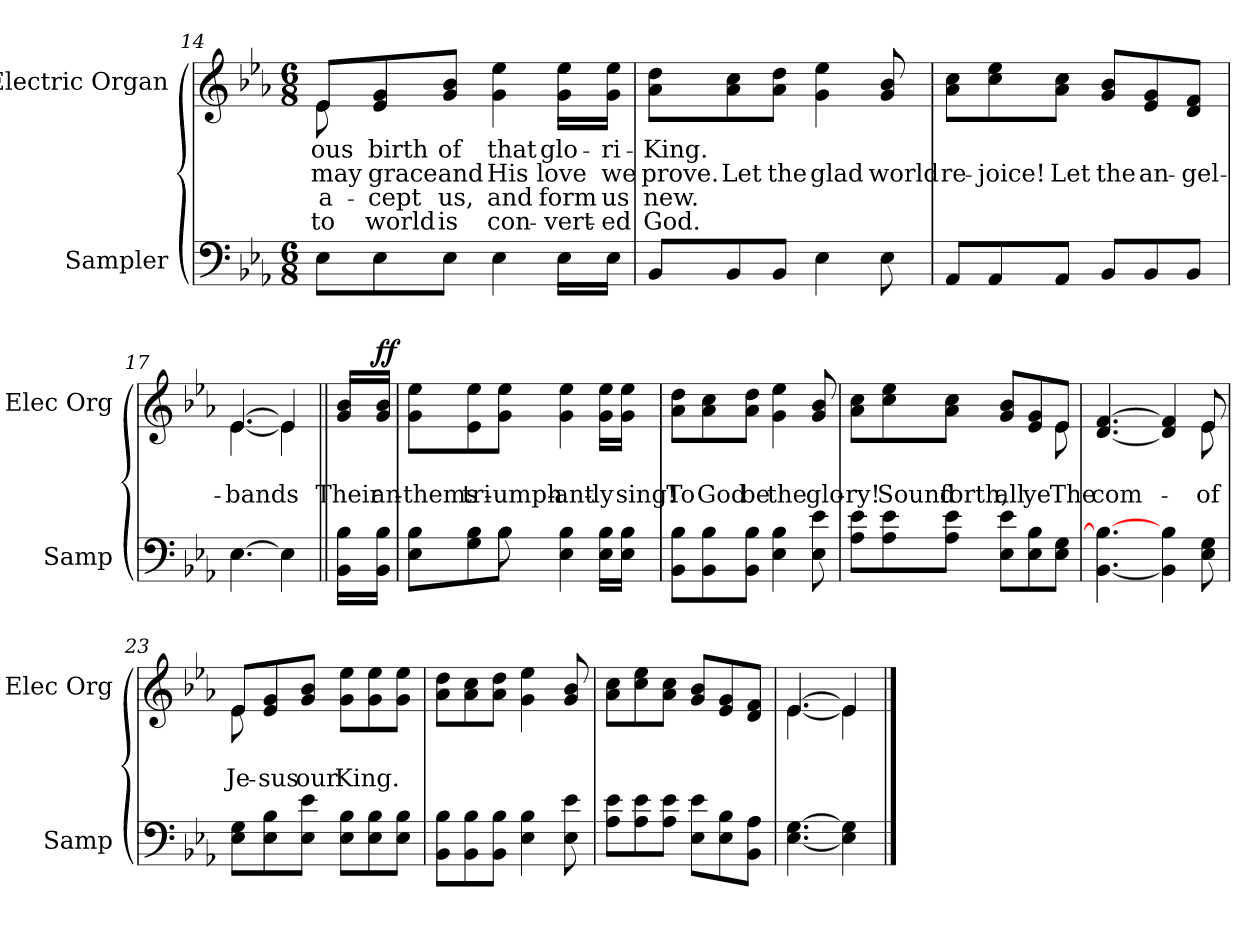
**kern	**kern	**text	**text	**text	**text	**dynam
*part2	*part1	*part1	*part1	*part1	*part1	*part1
*staff2	*staff1	*staff1	*staff1	*staff1	*staff1	*staff1
*I"Sampler	*I"Electric Organ	*	*	*	*	*
*I'Samp	*I'Elec Org	*	*	*	*	*
*clefF4	*clefG2	*	*	*	*	*
*k[b-e-a-]	*k[b-e-a-]	*	*	*	*	*
*E-:	*E-:	*	*	*	*	*
*M6/8	*M6/8	*	*	*	*	*
=14	=14	=14	=14	=14	=14	=14
*	*^	*	*	*	*	*
8E-\L	8e-/L	8e-	-ous	may	a-	to	.
8E-\	8e-/ 8g/	2ryy	birth	grace	-cept	world	.
8E-\J	8g/ 8b-/J	.	of	and	us,	is	.
4E-	4g 4ee-	.	that	His	and	con-	.
16E-\LL	16g\ 16ee-\LL	8ryy	glo-	love	form	-vert-	.
16E-\JJ	16g\ 16ee-\JJ	.	-ri-	we	us	-ed	.
*	*v	*v	*	*	*	*	*
=15	=15	=15	=15	=15	=15	=15
8BB-/L	8a-\ 8dd\L	King.	prove.	-new.	God.	.
8BB-/	8a-\ 8cc\	.	Let	.	.	.
8BB-/J	8a-\ 8dd\J	.	the	.	.	.
4E-	4g 4ee-	.	glad	.	.	.
8E-	8g 8b-	.	world	.	.	.
=16	=16	=16	=16	=16	=16	=16
8AA-/L	8a-\ 8cc\L	.	re-	.	.	.
8AA-/	8cc\ 8ee-\	.	-joice!	.	.	.
8AA-/J	8a-\ 8cc\J	.	Let	.	.	.
8BB-/L	8g/ 8b-/L	.	the	.	.	.
8BB-/	8e-/ 8g/	.	an-	.	.	.
8BB-/J	8d/ 8f/J	.	-gel-	.	.	.
=17	=17	=17	=17	=17	=17	=17
*	*^	*	*	*	*	*
[4.E-	[4.e-/	[4.e-	.	bands	.	.	.
4E-]	4e-/]	4e-]	.	.	.	.	.
=18||	=18||	=18||	=18||	=18||	=18||	=18||	=18||
!	!LO:TX:t=Refrain	!	!	!	!	!	!
*	*v	*v	*	*	*	*	*
16BB-\ 16B-\LL	16g/ 16b-/LL	.	Their	.	.	.
16BB-\ 16B-\JJ	16g/ 16b-/JJ	.	an-	.	.	ff
=19	=19	=19	=19	=19	=19	=19
*^	*	*	*	*	*	*
8E-\ 8B-\L	4ryy	8g\ 8ee-\L	.	-thems	.	.	.
8G\ 8B-\	.	8e-\ 8ee-\	.	tri-	.	.	.
8B-\J	8B-	8g\ 8ee-\J	.	-umph-	.	.	.
4E- 4B-	4.ryy	4g 4ee-	.	-ant-	.	.	.
16E-\ 16B-\LL	.	16g\ 16ee-\LL	.	-ly	.	.	.
16E-\ 16B-\JJ	.	16g\ 16ee-\JJ	.	sing!	.	.	.
*v	*v	*	*	*	*	*	*
=20	=20	=20	=20	=20	=20	=20
8BB-\ 8B-\L	8a-\ 8dd\L	.	To	.	.	.
8BB-\ 8B-\	8a-\ 8cc\	.	God	.	.	.
8BB-\ 8B-\J	8a-\ 8dd\J	.	be	.	.	.
4E- 4B-	4g 4ee-	.	the	.	.	.
8E- 8e-	8g 8b-	.	glo-	.	.	.
=21	=21	=21	=21	=21	=21	=21
*	*^	*	*	*	*	*
8A-\ 8e-\L	8a-\ 8cc\L	8ryy	.	-ry!	.	.	.
*	*v	*v	*	*	*	*	*
8A-\ 8e-\	8cc\ 8ee-\	.	Sound	.	.	.
8A-\ 8e-\J	8a-\ 8cc\J	.	forth,	.	.	.
8E-\ 8e-\L	8g/ 8b-/L	.	all	.	.	.
8E-\ 8B-\	8e-/ 8g/	.	ye	.	.	.
*	*^	*	*	*	*	*
8E-\ 8G\J	8e-/J	8e-	.	The	.	.	.
=22	=22	=22	=22	=22	=22	=22	=22
[4.BB- 4.B-_	[4.d [4.f	8ryy	.	com-	.	.	.
*	*v	*v	*	*	*	*	*
4BB-] 4B-	4d] 4f]	.	.	.	.	.
*	*^	*	*	*	*	*
8E- 8G	8e-/	8e-	.	of	.	.	.
=23	=23	=23	=23	=23	=23	=23	=23
8E-\ 8G\L	8e-/L	8e-	.	Je-	.	.	.
8E-\ 8B-\	8e-/ 8g/	2ryy	.	-sus	.	.	.
8E-\ 8e-\J	8g/ 8b-/J	.	.	our	.	.	.
8E-\ 8B-\L	8g\ 8ee-\L	.	.	King.	.	.	.
8E-\ 8B-\	8g\ 8ee-\	.	.	.	.	.	.
8E-\ 8B-\J	8g\ 8ee-\J	8ryy	.	.	.	.	.
*	*v	*v	*	*	*	*	*
=24	=24	=24	=24	=24	=24	=24
8BB-\ 8B-\L	8a-\ 8dd\L	.	.	.	.	.
8BB-\ 8B-\	8a-\ 8cc\	.	.	.	.	.
8BB-\ 8B-\J	8a-\ 8dd\J	.	.	.	.	.
4E- 4B-	4g 4ee-	.	.	.	.	.
8E- 8e-	8g 8b-	.	.	.	.	.
=25	=25	=25	=25	=25	=25	=25
8A-\ 8e-\L	8a-\ 8cc\L	.	.	.	.	.
8A-\ 8e-\	8cc\ 8ee-\	.	.	.	.	.
8A-\ 8e-\J	8a-\ 8cc\J	.	.	.	.	.
8E-\ 8e-\L	8g/ 8b-/L	.	.	.	.	.
8E-\ 8B-\	8e-/ 8g/	.	.	.	.	.
8BB-\ 8A-\J	8d/ 8f/J	.	.	.	.	.
=26	=26	=26	=26	=26	=26	=26
*	*^	*	*	*	*	*
[4.E- [4.G	[4.e-/	[4.e-	.	.	.	.	.
4E-] 4G]	4e-/]	4e-]	.	.	.	.	.
*	*v	*v	*	*	*	*	*
==	==	==	==	==	==	==
*-	*-	*-	*-	*-	*-	*-
